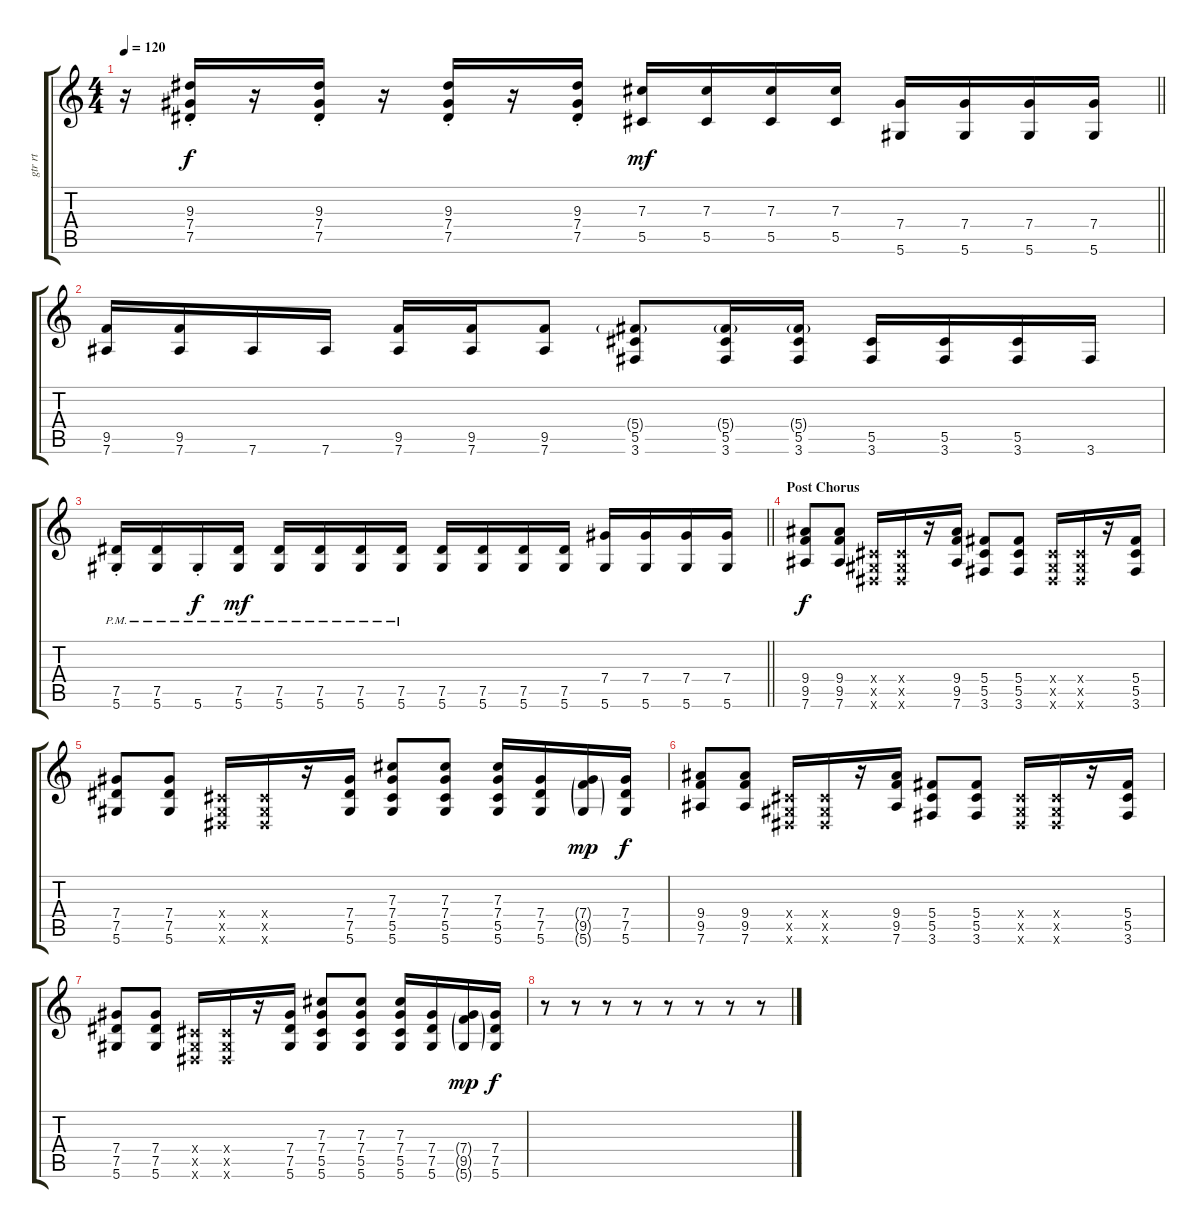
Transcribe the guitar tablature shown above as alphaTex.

\track ("gtr rt" "gtr rt") {instrument overdrivenguitar}
\staff {score tabs}
\tuning (Eb4 Bb3 Gb3 Db3 Ab2 Eb2) {hide}
\ts (4 4)
\tempo 120
\clef g2
\barLineRight lightlight
\ks c
r.16{dy mf} (9.3{st} 7.4{st} 7.5{st}).16{dy f} r.16 (9.3{st} 7.4{st} 7.5{st}).16 r.16 (9.3{st} 7.4{st} 7.5{st}).16 r.16 (9.3{st} 7.4{st} 7.5{st}).16 (7.3 5.5).16{dy mf} (7.3 5.5).16 (7.3 5.5).16 (7.3 5.5).16 (7.4 5.6).16 (7.4 5.6).16 (7.4 5.6).16 (7.4 5.6).16 |
(9.5 7.6).16 (9.5 7.6).16 7.6.16 7.6.16 (9.5 7.6).16 (9.5 7.6).16 (9.5 7.6).8 (5.4{g} 5.5 3.6).8 (5.4{g} 5.5 3.6).16 (5.4{g} 5.5 3.6).16 (5.5 3.6).16 (5.5 3.6).16 (5.5 3.6).16 3.6.16 |
\barLineRight lightlight
(7.5{pm st} 5.6{pm st}).16 (7.5{pm} 5.6{pm}).16 5.6{pm st}.16{dy f} (7.5{pm} 5.6{pm}).16{dy mf} (7.5{pm} 5.6{pm}).16 (7.5{pm} 5.6{pm}).16 (7.5{pm} 5.6{pm}).16 (7.5 5.6{pm}).16 (7.5 5.6).16 (7.5 5.6).16 (7.5 5.6).16 (7.5 5.6).16 (7.4 5.6).16 (7.4 5.6).16 (7.4 5.6).16 (7.4 5.6).16 |
\section ("" "Post Chorus")
(9.4 9.5 7.6).8{dy f} (9.4 9.5 7.6).8 (0.4{x} 0.5{x} 0.6{x}).16 (0.4{x} 0.5{x} 0.6{x}).16 r.16 (9.4 9.5 7.6).16 (5.4 5.5 3.6).8 (5.4 5.5 3.6).8 (0.4{x} 0.5{x} 0.6{x}).16 (0.4{x} 0.5{x} 0.6{x}).16 r.16 (5.4 5.5 3.6).16 |
(7.4 7.5 5.6).8 (7.4 7.5 5.6).8 (0.4{x} 0.5{x} 0.6{x}).16 (0.4{x} 0.5{x} 0.6{x}).16 r.16 (7.4 7.5 5.6).16 (7.3 7.4 5.5 5.6).8 (7.3 7.4 5.5 5.6).8 (7.3 7.4 5.5 5.6).16 (7.4 7.5 5.6).16 (7.4{g} 9.5{g} 5.6{g}).16{dy mp} (7.4 7.5 5.6).16{dy f} |
(9.4 9.5 7.6).8 (9.4 9.5 7.6).8 (0.4{x} 0.5{x} 0.6{x}).16 (0.4{x} 0.5{x} 0.6{x}).16 r.16 (9.4 9.5 7.6).16 (5.4 5.5 3.6).8 (5.4 5.5 3.6).8 (0.4{x} 0.5{x} 0.6{x}).16 (0.4{x} 0.5{x} 0.6{x}).16 r.16 (5.4 5.5 3.6).16 |
(7.4 7.5 5.6).8 (7.4 7.5 5.6).8 (0.4{x} 0.5{x} 0.6{x}).16 (0.4{x} 0.5{x} 0.6{x}).16 r.16 (7.4 7.5 5.6).16 (7.3 7.4 5.5 5.6).8 (7.3 7.4 5.5 5.6).8 (7.3 7.4 5.5 5.6).16 (7.4 7.5 5.6).16 (7.4{g} 9.5{g} 5.6{g}).16{dy mp} (7.4 7.5 5.6).16{dy f} |
r.8 r.8 r.8 r.8 r.8 r.8 r.8 r.8
